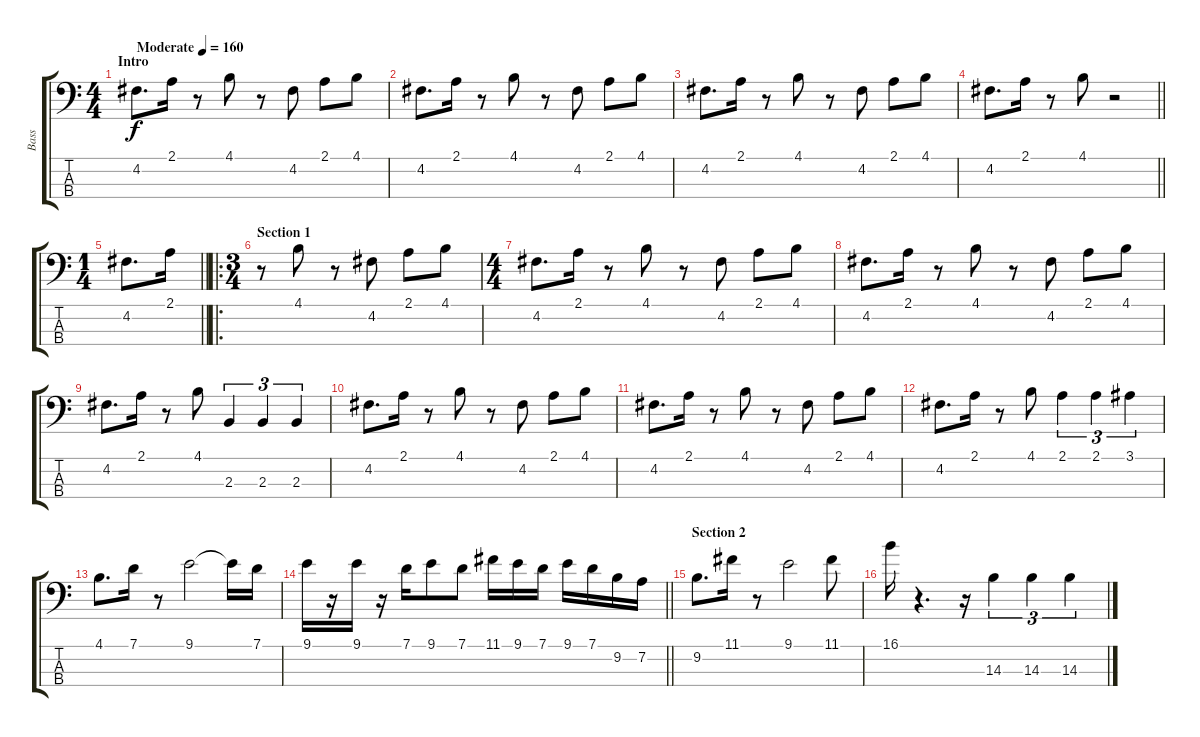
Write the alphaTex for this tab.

\track ("Bass" "Bass") {instrument electricbassfinger}
\staff {score tabs}
\tuning (G2 D2 A1 E1) {hide}
\ts (4 4)
\section ("" "Intro")
\tempo (160 "Moderate")
\clef f4
\ks c
4.2.8{d dy f instrument electricbassfinger} 2.1.16 r.8 4.1.8 r.8 4.2.8 2.1.8 4.1.8 |
4.2.8{d} 2.1.16 r.8 4.1.8 r.8 4.2.8 2.1.8 4.1.8 |
4.2.8{d} 2.1.16 r.8 4.1.8 r.8 4.2.8 2.1.8 4.1.8 |
\barLineRight lightlight
4.2.8{d} 2.1.16 r.8 4.1.8 r.2 |
\ts (1 4)
\barLineRight lightlight
4.2.8{d} 2.1.16 |
\ro
\ts (3 4)
\section ("" "Section 1")
r.8 4.1.8 r.8 4.2.8 2.1.8 4.1.8 |
\ts (4 4)
4.2.8{d} 2.1.16 r.8 4.1.8 r.8 4.2.8 2.1.8 4.1.8 |
4.2.8{d} 2.1.16 r.8 4.1.8 r.8 4.2.8 2.1.8 4.1.8 |
4.2.8{d} 2.1.16 r.8 4.1.8 2.3.4{tu (3 2)} 2.3.4{tu (3 2)} 2.3.4{tu (3 2)} |
4.2.8{d} 2.1.16 r.8 4.1.8 r.8 4.2.8 2.1.8 4.1.8 |
4.2.8{d} 2.1.16 r.8 4.1.8 r.8 4.2.8 2.1.8 4.1.8 |
4.2.8{d} 2.1.16 r.8 4.1.8 2.1.4{tu (3 2)} 2.1.4{tu (3 2)} 3.1.4{tu (3 2)} |
4.1.8{d} 7.1.16 r.8 9.1.2 9.1{t}.16 7.1.16 |
\barLineRight lightlight
9.1.16 r.16 9.1.16 r.16 7.1.16 9.1.8 7.1.8 11.1.16 9.1.16 7.1.16 9.1.16 7.1.16 9.2.16 7.2.16 |
\section ("" "Section 2")
9.2.8{d} 11.1.16 r.8 9.1.2 11.1.8 |
16.1.16 r.4{d} r.16 14.3.4{tu (3 2)} 14.3.4{tu (3 2)} 14.3.4{tu (3 2)}
